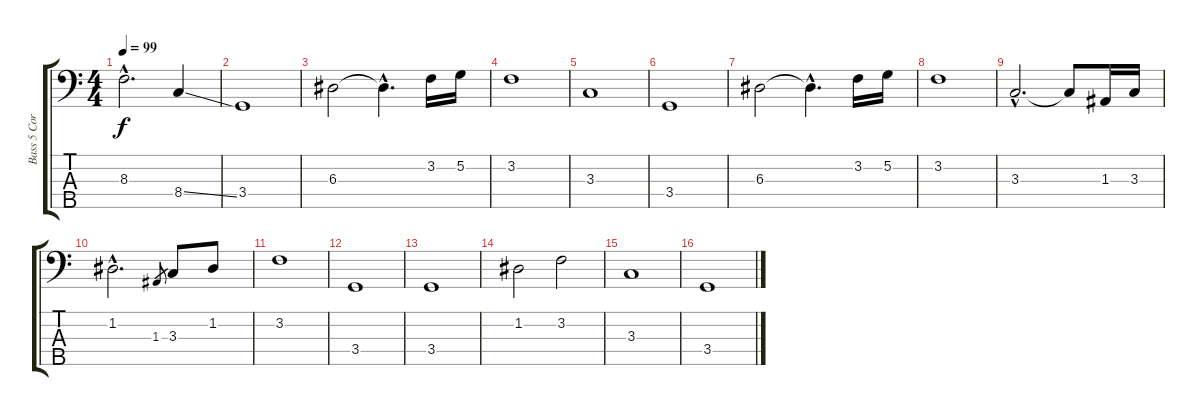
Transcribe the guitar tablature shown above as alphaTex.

\track ("Bass 5 Cordes " "Bass 5 Cor") {instrument electricbassfinger}
\staff {score tabs}
\tuning (G2 D2 A1 E1 B0) {hide}
\ts (4 4)
\tempo 99
\clef f4
\ks c
8.3{hac}.2{d dy f} 8.4{ss}.4 |
3.4.1 |
6.3.2 6.3{hac t}.4{d} 3.2.16 5.2.16 |
3.2.1 |
3.3.1 |
3.4.1 |
6.3.2 6.3{hac t}.4{d} 3.2.16 5.2.16 |
3.2.1 |
3.3{hac}.2{d} 3.3{t}.8 1.3.16 3.3.16 |
1.2{hac}.2{d} 1.3.8{gr} 3.3.8 1.2.8 |
3.2.1 |
3.4.1 |
3.4.1 |
1.2.2 3.2.2 |
3.3.1 |
3.4.1
